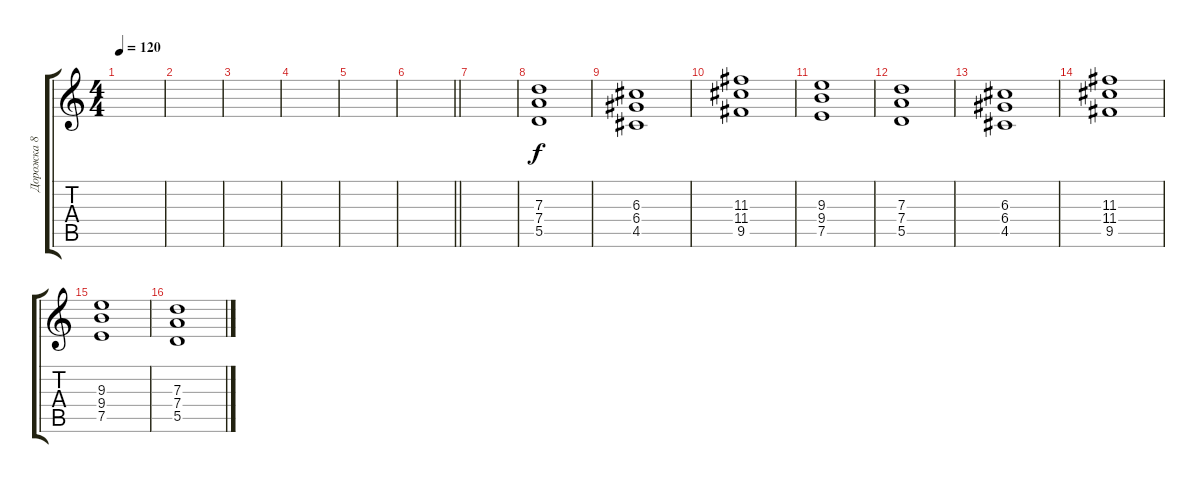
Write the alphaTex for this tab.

\track ("Дорожка 8" "Дорожка 8") {instrument overdrivenguitar}
\staff {score tabs}
\tuning (E4 B3 G3 D3 A2 E2) {hide}
\ts (4 4)
\tempo 120
\clef g2
\ks c
|
|
|
|
|
\barLineRight lightlight
|
|
(7.3 7.4 5.5).1 |
(6.3 6.4 4.5).1 |
(11.3 11.4 9.5).1 |
(9.3 9.4 7.5).1 |
(7.3 7.4 5.5).1 |
(6.3 6.4 4.5).1 |
(11.3 11.4 9.5).1 |
(9.3 9.4 7.5).1 |
(7.3 7.4 5.5).1
